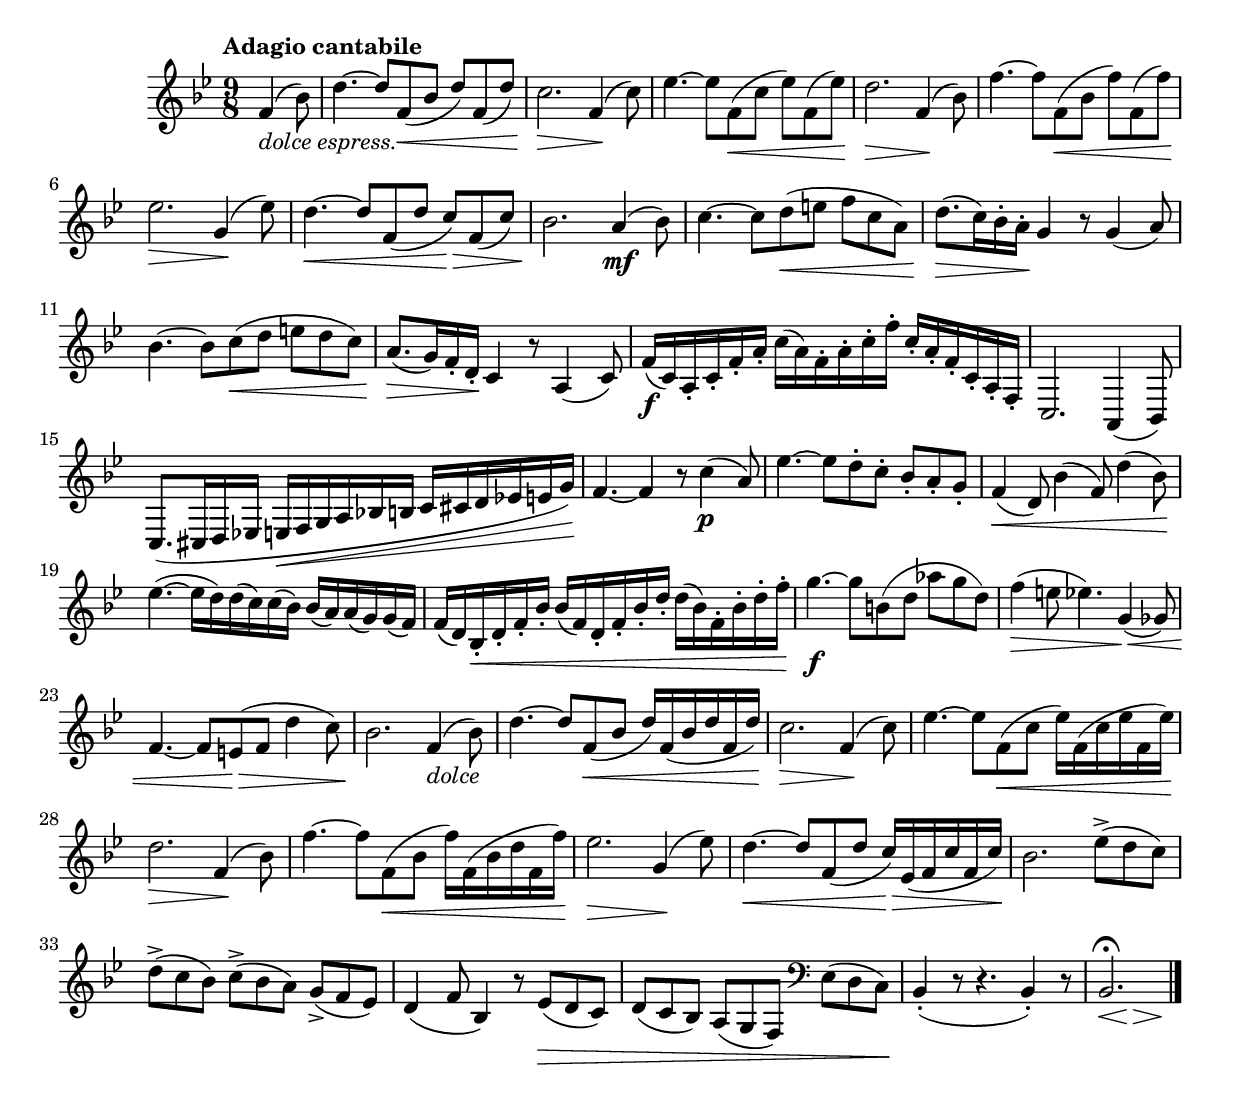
\version "2.22.0"

\include "settings.ily"

\relative {
  \language "english"

  \transposition f

  \tempo "Adagio cantabile"

  \key b-flat \major
  \time 9/8

  \partial 4. { f'4_\markup { \italic "dolce espress." }( b-flat8) } |
  d4.~8 f,8( \< b-flat d) f,( d') |
  c2. \> f,4( \! c'8) |
  e-flat4.~8 f,8( \< c' e-flat) f,( e-flat') |
  d2. \> f,4( \! b-flat8) |
  f'4.~8 f,8( \< b-flat f') f,( f') |
  e-flat2. \> g,4( \! e-flat'8) |
  d4.~ \< d8 f,8( d' c) \> f,( c') |
  b-flat2. \! a4( \mf b-flat8) |

  c4.~8 d( \< e f c a) |
  d8.( \> c16) b-flat-. a-. \! g4 r8 g4( a8) |
  b-flat4.~8 c( \< d e d c) |
  a8.( \> g16) f-. d-. \! c4 r8 a4( c8) |
  f16( \f c) a-. c-. f-. a-. c( a) f-. a-. c-. f-. c-. a-. f-. c-. a-. f-. |
  c2. a4( b-flat8) |
  c8.( c-sharp16 d e-flat! e \tweak rotation #'(7 0 0) \< f g a b-flat! b c c-sharp d e-flat! e g) \! |
  f4.~4 r8 c'4( \p a8) |
  e-flat'4.~8 d-. c-. b-flat-. a-. g-. |
  f4( \< d8) b-flat'4( f8) d'4( b-flat8) \! |
  e-flat4.~( e-flat16 d) d( c) c( b-flat) b-flat( a) a( g) g( f) |
  f16( d) b-flat-. \< d-. f-. b-flat-. b-flat( f) d-. f-. b-flat-. d-. d( b-flat) f-. b-flat-. d-. f-. |
  g4.~ \f g8 b,( d a-flat' g d) |
  f4( \> e8 e-flat4.) g,4( \< g-flat8) |
  f4.~ f8 e( \> f d'4 c8) |
  b-flat2. \! f4_\markup { \italic "dolce" }( b-flat8) |

  d4.~8 f,8( \< b-flat d16) f,( b-flat d f, d') |
  c2. \> f,4( \! c'8) |
  e-flat4.~8 f,8( \< c' e-flat16) f,( c' e-flat f, e-flat') |
  d2. \> f,4( \! b-flat8) |
  f'4.~8 f,8( \< b-flat f'16) f,( b-flat d f, f') |
  e-flat2. \> g,4( \! e-flat'8) |
  d4.~ \< d8 f,8( d' c16) \> e-flat,( f c' f, c') |
  b-flat2. \! e-flat8->( d c) |
  d8->( c b-flat) c8->( b-flat a) g8->( f e-flat) |
  d4( f8 b-flat,4) r8 e-flat( \> d c) |
  d8( c b-flat) a( g f) \clef \bass-clef-name e-flat( d c) \! |
  \once \slurDown b-flat4-.( r8 r4. b-flat4-.) r8 |
  \partial 2. {
    <<
      { b-flat2.\fermata }
      {
        \override Hairpin.minimum-length = #3
        s4 \< s \> s \!
        \revert Hairpin.minimum-length
      }
    >>
  } | \bar "|."
}
